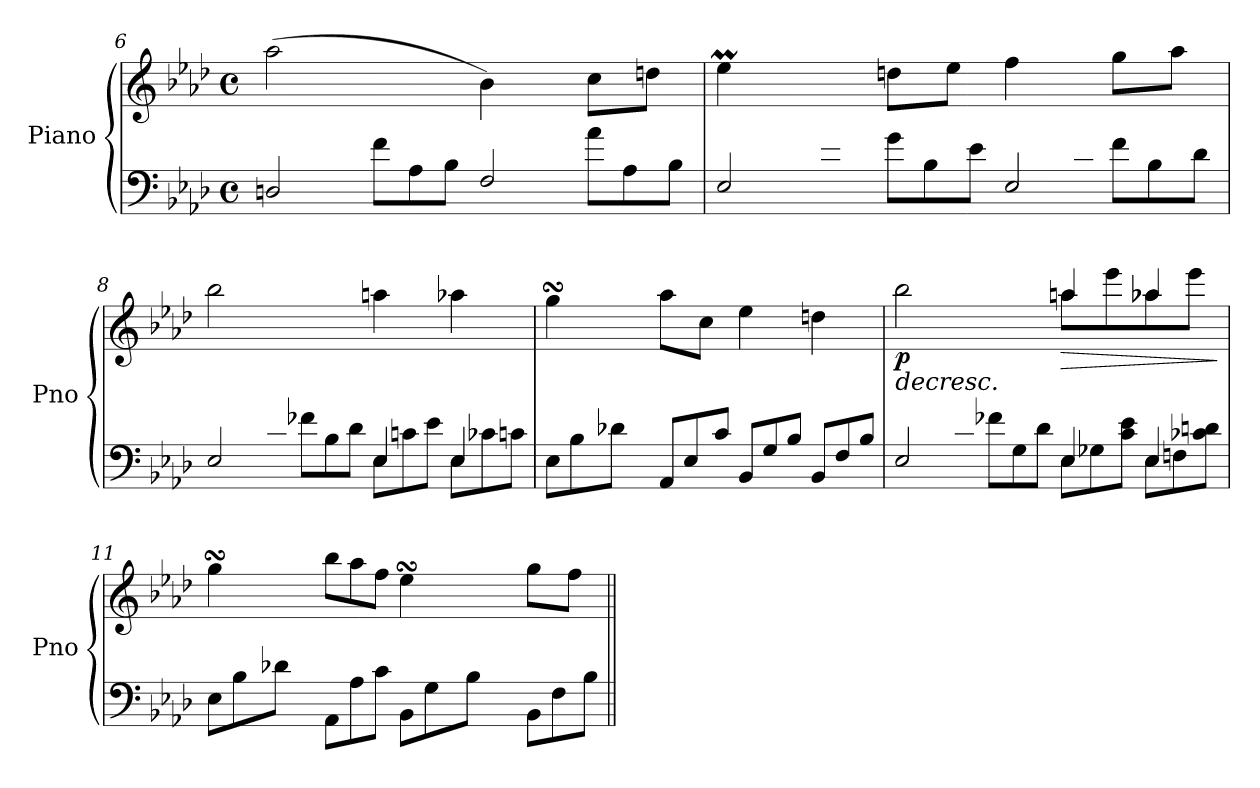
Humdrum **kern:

**kern	**kern	**dynam
*part1	*part1	*part1
*staff2	*staff1	*staff1/2
*I"Piano	*	*
*I'Pno	*	*
!!LO:LB:g=z
*clefF4	*clefG2	*
*k[b-e-a-d-]	*k[b-e-a-d-]	*
*M4/4	*M4/4	*
*met(c)	*met(c)	*
=6	=6	=6
*^	*	*
*	*Xtuplet	*	*
2Dn/	12D\Lyy	(2aa-\	.
.	12A-\	.	.
.	12B-\J	.	.
.	12f\L	.	.
.	12A-\	.	.
.	12B-\J	.	.
2F/	12F\Lyy	4b-\)	.
.	12A-\	.	.
.	12B-\J	.	.
.	12a-\L	8cc\L	.
.	12A-\	.	.
.	.	8ddn\J	.
.	12B-\J	.	.
=7	=7	=7	=7
*	*	*^	*
2E-/	12E-\Lyy	4ee-M\	480%17ryy	.
*	*	*	*Xtuplet	*
!	!	!	!LO:N:vis=16	!
.	.	.	640%23ff!yy	.
!	!	!	!LO:N:vis=16	!
.	.	.	640%23ee-!yy	.
.	12B-\	.	.	.
!	!	!	!LO:N:vis=16	!
.	.	.	640%23ff!yy	.
!	!	!	!LO:N:vis=16	!
.	.	.	640%23ee-!yy	.
.	12e-\J	.	.	.
!	!	!	!LO:N:vis=16	!
.	.	.	640%23ff!yy	.
!	!	!	!LO:N:vis=16	!
.	.	.	640%23ee-!yy	.
.	12g\L	8ddn\L	.	.
.	.	.	960%719ryy	.
.	12B-\	.	.	.
.	.	8ee-\J	.	.
.	12e-\J	.	.	.
2E-/	12E-\Lyy	4ff\	.	.
.	12B-\	.	.	.
.	12dn\J	.	.	.
.	12f\L	8gg\L	.	.
.	12B-\	.	.	.
.	.	8aa-\J	.	.
.	12d\J	.	.	.
*	*	*v	*v	*
=8	=8	=8	=8
2E-/	12E-\Lyy	2bb-\	.
.	12B-\	.	.
.	12d-X\J	.	.
.	12f-X\L	.	.
.	12B-\	.	.
.	12d-\J	.	.
4E-/	12E-\L	4aan\	.
.	12cn\	.	.
.	12e-\J	.	.
4E-/	12E-\L	4aa-X\	.
.	12c-X\	.	.
.	12cn\J	.	.
*v	*v	*	*
!!LO:LB:g=z
=9	=9	=9
*	*^	*
12E-\L	4ggsSsS\	8ryy	.
12B-\	.	.	.
.	.	32aa-!yy	.
.	.	32gg!yy	.
12d-X\J	.	.	.
.	.	32ff!yy	.
.	.	32gg!yy	.
12AA-/L	8aa-\L	2.ryy	.
12E-/	.	.	.
.	8cc\J	.	.
12c/J	.	.	.
12BB-/L	4ee-\	.	.
12G/	.	.	.
12B-/J	.	.	.
12BB-/L	4ddn\	.	.
12F/	.	.	.
12B-/J	.	.	.
=10	=10	=10	=10
*^	*	*	*
!	!	!	!	!LO:HP:b
!	!	!	!	!LO:DY:n=1:b
2E-/	12E-\Lyy	2bb-\	2ryy	> p
.	12B-\	.	.	.
.	12d-X\J	.	.	.
.	12f-X\L	.	.	.
.	12G\	.	.	.
.	12d-\J	.	.	.
!	!	!	!	!LO:HP:b
4E-/	12E-\L	4aan/	8aa\L	>
.	12G-X\	.	.	.
.	.	.	8eee-\	.
.	12c\ 12e-\J	.	.	.
4E-/	12E-\L	4aa-X/	8aa-\	.
.	12Fn\	.	.	.
.	.	.	8eee-\J	.
.	12c-X\ 12dn\J	.	.	.
*v	*v	*	*	*
*	*v	*v	*
.	.	]
=11	=11	=11
*	*^	*
12E-\L	4ggsSsS\	8ryy	.
12B-\	.	.	.
.	.	32aa-!yy	.
.	.	32gg!yy	.
12d-X\J	.	.	.
.	.	32ff!yy	.
.	.	32gg!yy	.
12AA-\L	12bb-\L	4.ryy	.
12A-\	12aa-\	.	.
12c\J	12ff\J	.	.
12BB-\L	4ee-sSSS\	.	.
12G\	.	.	.
.	.	32ff!yy	.
.	.	32ee-!yy	.
12B-\J	.	.	.
.	.	32ddn!yy	.
.	.	32ee-!yy	.
12BB-\L	8gg\L	4ryy	.
12F\	.	.	.
.	8ff\J	.	.
12B-\J	.	.	.
*	*v	*v	*
.	.	]
=||	=||	=||
*-	*-	*-
